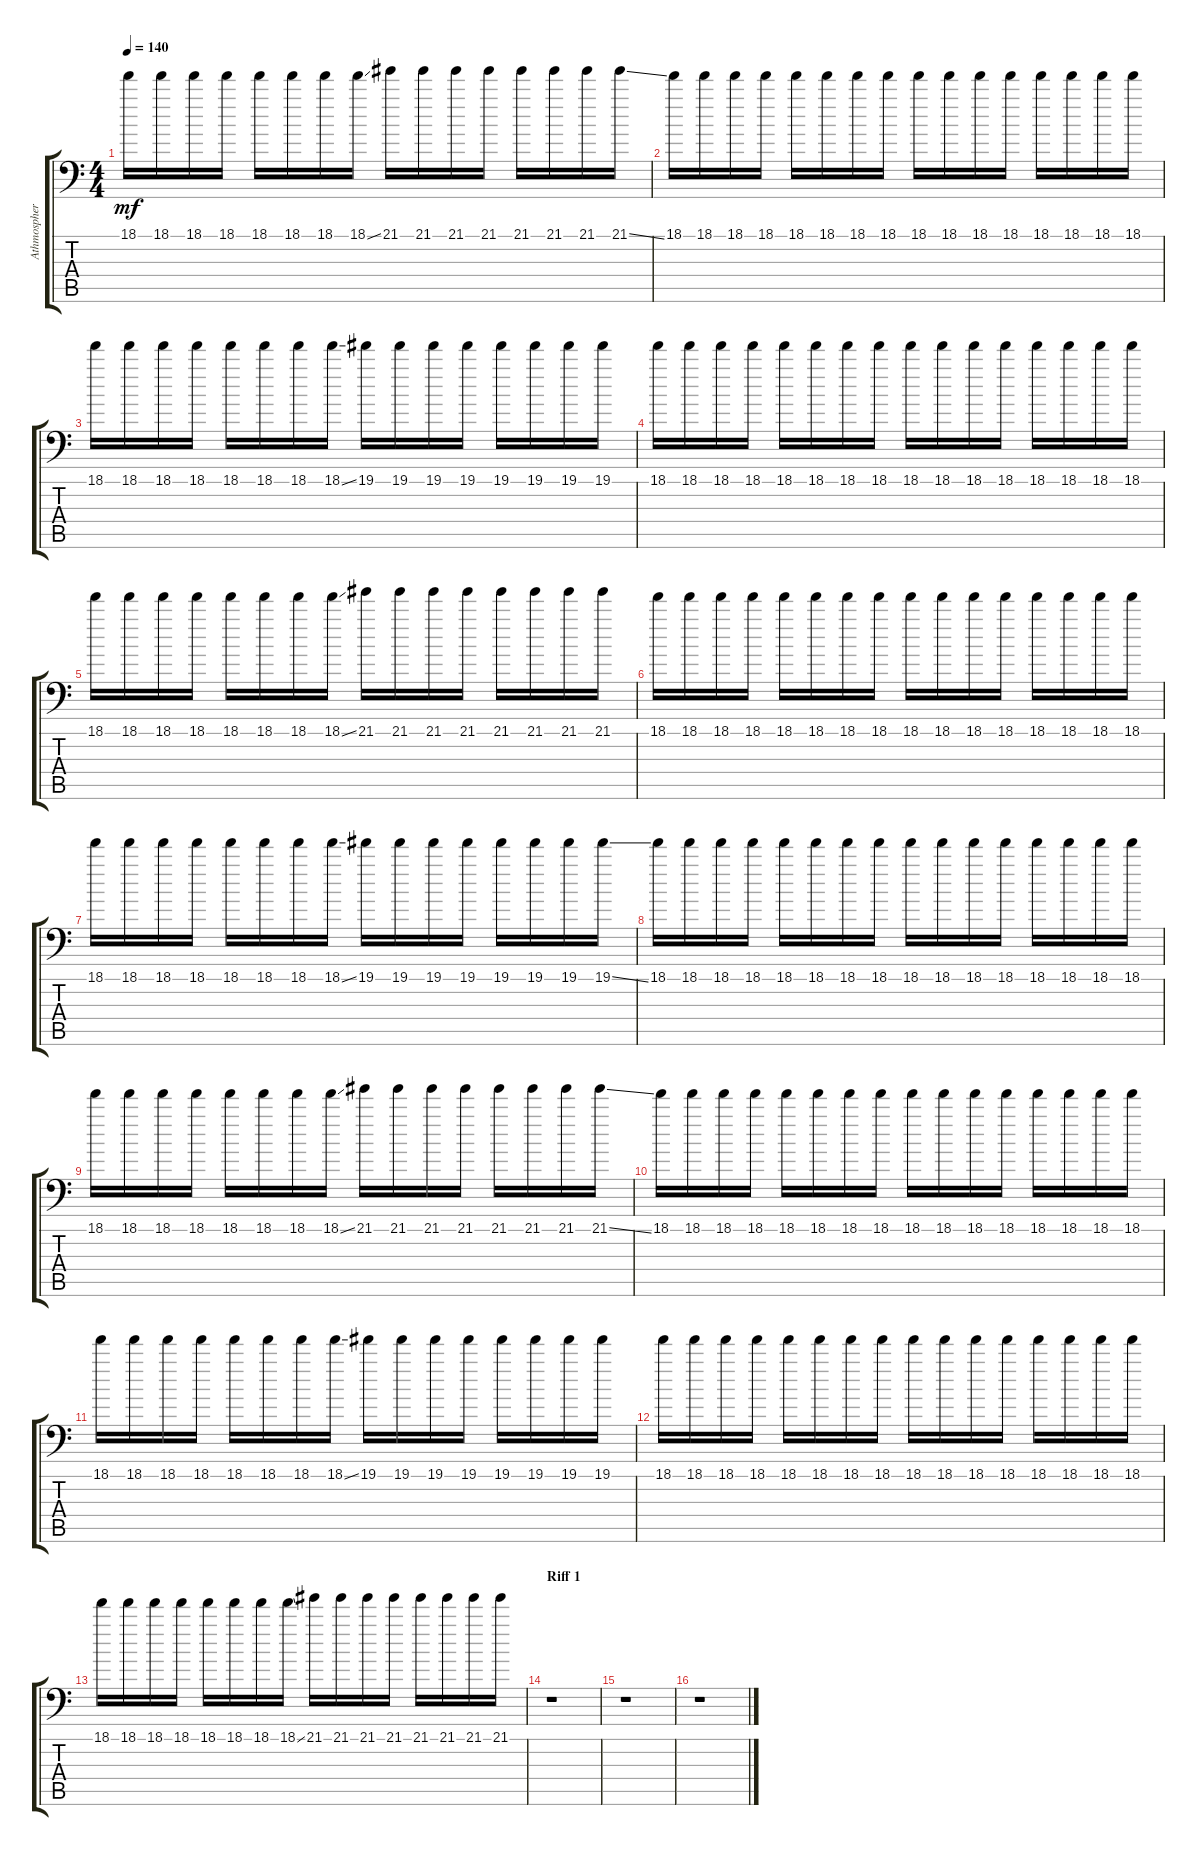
\track ("Athmosphere Guitar" "Athmospher") {instrument distortionguitar}
\staff {score tabs}
\tuning (B3 Gb3 D3 A2 E2 A1) {hide}
\ts (4 4)
\tempo 140
\clef f4
\ks c
18.1.16{dy mf} 18.1.16 18.1.16 18.1.16 18.1.16 18.1.16 18.1.16 18.1{ss}.16 21.1.16 21.1.16 21.1.16 21.1.16 21.1.16 21.1.16 21.1.16 21.1{ss}.16 |
18.1.16 18.1.16 18.1.16 18.1.16 18.1.16 18.1.16 18.1.16 18.1.16 18.1.16 18.1.16 18.1.16 18.1.16 18.1.16 18.1.16 18.1.16 18.1.16 |
18.1.16 18.1.16 18.1.16 18.1.16 18.1.16 18.1.16 18.1.16 18.1{ss}.16 19.1.16 19.1.16 19.1.16 19.1.16 19.1.16 19.1.16 19.1.16 19.1.16 |
18.1.16 18.1.16 18.1.16 18.1.16 18.1.16 18.1.16 18.1.16 18.1.16 18.1.16 18.1.16 18.1.16 18.1.16 18.1.16 18.1.16 18.1.16 18.1.16 |
18.1.16 18.1.16 18.1.16 18.1.16 18.1.16 18.1.16 18.1.16 18.1{ss}.16 21.1.16 21.1.16 21.1.16 21.1.16 21.1.16 21.1.16 21.1.16 21.1.16 |
18.1.16 18.1.16 18.1.16 18.1.16 18.1.16 18.1.16 18.1.16 18.1.16 18.1.16 18.1.16 18.1.16 18.1.16 18.1.16 18.1.16 18.1.16 18.1.16 |
18.1.16 18.1.16 18.1.16 18.1.16 18.1.16 18.1.16 18.1.16 18.1{ss}.16 19.1.16 19.1.16 19.1.16 19.1.16 19.1.16 19.1.16 19.1.16 19.1{ss}.16 |
18.1.16 18.1.16 18.1.16 18.1.16 18.1.16 18.1.16 18.1.16 18.1.16 18.1.16 18.1.16 18.1.16 18.1.16 18.1.16 18.1.16 18.1.16 18.1.16 |
18.1.16 18.1.16 18.1.16 18.1.16 18.1.16 18.1.16 18.1.16 18.1{ss}.16 21.1.16 21.1.16 21.1.16 21.1.16 21.1.16 21.1.16 21.1.16 21.1{ss}.16 |
18.1.16 18.1.16 18.1.16 18.1.16 18.1.16 18.1.16 18.1.16 18.1.16 18.1.16 18.1.16 18.1.16 18.1.16 18.1.16 18.1.16 18.1.16 18.1.16 |
18.1.16 18.1.16 18.1.16 18.1.16 18.1.16 18.1.16 18.1.16 18.1{ss}.16 19.1.16 19.1.16 19.1.16 19.1.16 19.1.16 19.1.16 19.1.16 19.1.16 |
18.1.16 18.1.16 18.1.16 18.1.16 18.1.16 18.1.16 18.1.16 18.1.16 18.1.16 18.1.16 18.1.16 18.1.16 18.1.16 18.1.16 18.1.16 18.1.16 |
18.1.16 18.1.16 18.1.16 18.1.16 18.1.16 18.1.16 18.1.16 18.1{ss}.16 21.1.16 21.1.16 21.1.16 21.1.16 21.1.16 21.1.16 21.1.16 21.1.16 |
\section ("" "Riff 1")
r.1 |
r.1 |
r.1
